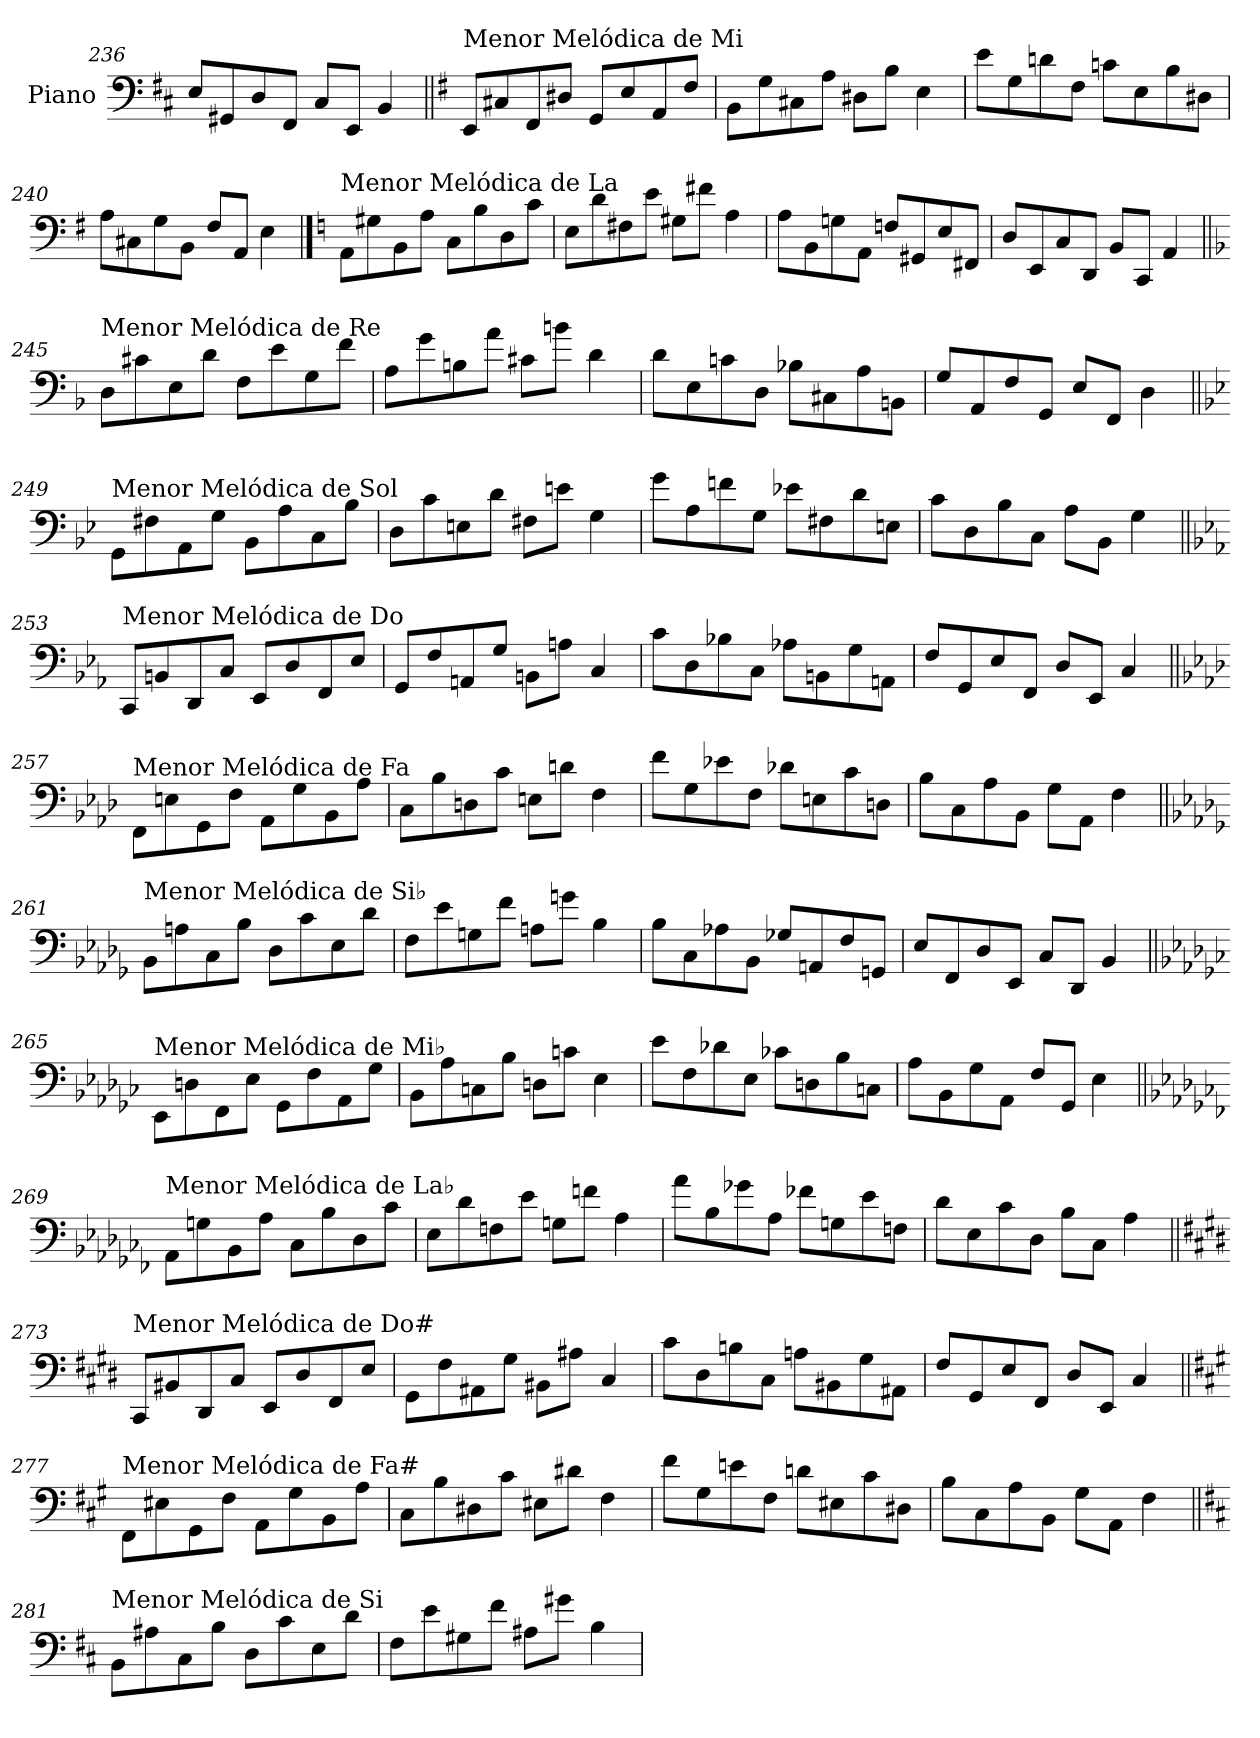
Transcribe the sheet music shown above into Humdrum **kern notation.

**kern
*part1
*staff1
*I"Piano
*I'Pno.
*clefF4
*k[f#c#]
=236
8E/L
8GG#X/
8D/
8FF#/J
8C#/L
8EE/J
4BB/
!!LO:LB:g=z
=237||
*k[f#]
!LO:TX:a:t=Menor Melódica de Mi
8EE/L
8C#X/
8FF#/
8D#X/J
8GG/L
8E/
8AA/
8F#/J
=238
8BB\L
8G\
8C#X\
8A\J
8D#X\L
8B\J
4E\
=239
8e\L
8G\
8dn\
8F#\J
8cn\L
8E\
8B\
8D#X\J
=240
8A\L
8C#X\
8G\
8BB\J
8F#/L
8AA/J
4E\
!!LO:PB:g=z
==241
*k[]
!LO:TX:a:t=Menor Melódica de La
8AA\L
8G#X\
8BB\
8A\J
8C\L
8B\
8D\
8c\J
=242
8E\L
8d\
8F#X\
8e\J
8G#X\L
8f#X\J
4A\
=243
8A\L
8BB\
8Gn\
8AA\J
8Fn/L
8GG#X/
8E/
8FF#X/J
=244
8D/L
8EE/
8C/
8DD/J
8BB/L
8CC/J
4AA/
!!LO:LB:g=z
=245||
*k[b-]
!LO:TX:a:t=Menor Melódica de Re
8D\L
8c#X\
8E\
8d\J
8F\L
8e\
8G\
8f\J
=246
8A\L
8g\
8Bn\
8a\J
8c#X\L
8bn\J
4d\
=247
8d\L
8E\
8cn\
8D\J
8B-X\L
8C#X\
8A\
8BBn\J
=248
8G/L
8AA/
8F/
8GG/J
8E/L
8FF/J
4D\
!!LO:LB:g=z
=249||
*k[b-e-]
!LO:TX:a:t=Menor Melódica de Sol
8GG\L
8F#X\
8AA\
8G\J
8BB-\L
8A\
8C\
8B-\J
=250
8D\L
8c\
8En\
8d\J
8F#X\L
8en\J
4G\
=251
8g\L
8A\
8fn\
8G\J
8e-X\L
8F#X\
8d\
8En\J
=252
8c\L
8D\
8B-\
8C\J
8A\L
8BB-\J
4G\
!!LO:LB:g=z
=253||
*k[b-e-a-]
!LO:TX:a:t=Menor Melódica de Do
8CC/L
8BBn/
8DD/
8C/J
8EE-/L
8D/
8FF/
8E-/J
=254
8GG/L
8F/
8AAn/
8G/J
8BBn\L
8An\J
4C/
=255
8c\L
8D\
8B-X\
8C\J
8A-X\L
8BBn\
8G\
8AAn\J
=256
8F/L
8GG/
8E-/
8FF/J
8D/L
8EE-/J
4C/
!!LO:LB:g=z
=257||
*k[b-e-a-d-]
!LO:TX:a:t=Menor Melódica de Fa
8FF\L
8En\
8GG\
8F\J
8AA-\L
8G\
8BB-\
8A-\J
=258
8C\L
8B-\
8Dn\
8c\J
8En\L
8dn\J
4F\
=259
8f\L
8G\
8e-X\
8F\J
8d-X\L
8En\
8c\
8Dn\J
=260
8B-\L
8C\
8A-\
8BB-\J
8G\L
8AA-\J
4F\
!!LO:LB:g=z
=261||
*k[b-e-a-d-g-]
!LO:TX:a:t=Menor Melódica de Si♭
8BB-\L
8An\
8C\
8B-\J
8D-\L
8c\
8E-\
8d-\J
=262
8F\L
8e-\
8Gn\
8f\J
8An\L
8gn\J
4B-\
=263
8B-\L
8C\
8A-X\
8BB-\J
8G-X/L
8AAn/
8F/
8GGn/J
=264
8E-/L
8FF/
8D-/
8EE-/J
8C/L
8DD-/J
4BB-/
!!LO:PB:g=z
=265||
*k[b-e-a-d-g-c-]
!LO:TX:a:t=Menor Melódica de Mi♭
8EE-\L
8Dn\
8FF\
8E-\J
8GG-\L
8F\
8AA-\
8G-\J
=266
8BB-\L
8A-\
8Cn\
8B-\J
8Dn\L
8cn\J
4E-\
=267
8e-\L
8F\
8d-X\
8E-\J
8c-X\L
8Dn\
8B-\
8Cn\J
=268
8A-\L
8BB-\
8G-\
8AA-\J
8F/L
8GG-/J
4E-\
!!LO:LB:g=z
=269||
*k[b-e-a-d-g-c-f-]
!LO:TX:a:t=Menor Melódica de La♭
8AA-\L
8Gn\
8BB-\
8A-\J
8C-\L
8B-\
8D-\
8c-\J
=270
8E-\L
8d-\
8Fn\
8e-\J
8Gn\L
8fn\J
4A-\
=271
8a-\L
8B-\
8g-X\
8A-\J
8f-X\L
8Gn\
8e-\
8Fn\J
=272
8d-\L
8E-\
8c-\
8D-\J
8B-\L
8C-\J
4A-\
!!LO:LB:g=z
=273||
*k[f#c#g#d#]
!LO:TX:a:t=Menor Melódica de Do#
8CC#/L
8BB#X/
8DD#/
8C#/J
8EE/L
8D#/
8FF#/
8E/J
=274
8GG#\L
8F#\
8AA#X\
8G#\J
8BB#X\L
8A#X\J
4C#/
=275
8c#\L
8D#\
8Bn\
8C#\J
8An\L
8BB#X\
8G#\
8AA#X\J
=276
8F#/L
8GG#/
8E/
8FF#/J
8D#/L
8EE/J
4C#/
!!LO:LB:g=z
=277||
*k[f#c#g#]
!LO:TX:a:t=Menor Melódica de Fa#
8FF#\L
8E#X\
8GG#\
8F#\J
8AA\L
8G#\
8BB\
8A\J
=278
8C#\L
8B\
8D#X\
8c#\J
8E#X\L
8d#X\J
4F#\
=279
8f#\L
8G#\
8en\
8F#\J
8dn\L
8E#X\
8c#\
8D#X\J
=280
8B\L
8C#\
8A\
8BB\J
8G#\L
8AA\J
4F#\
!!LO:LB:g=z
=281||
*k[f#c#]
!LO:TX:a:t=Menor Melódica de Si
8BB\L
8A#X\
8C#\
8B\J
8D\L
8c#\
8E\
8d\J
=282
8F#\L
8e\
8G#X\
8f#\J
8A#X\L
8g#X\J
4B\
=
*-
